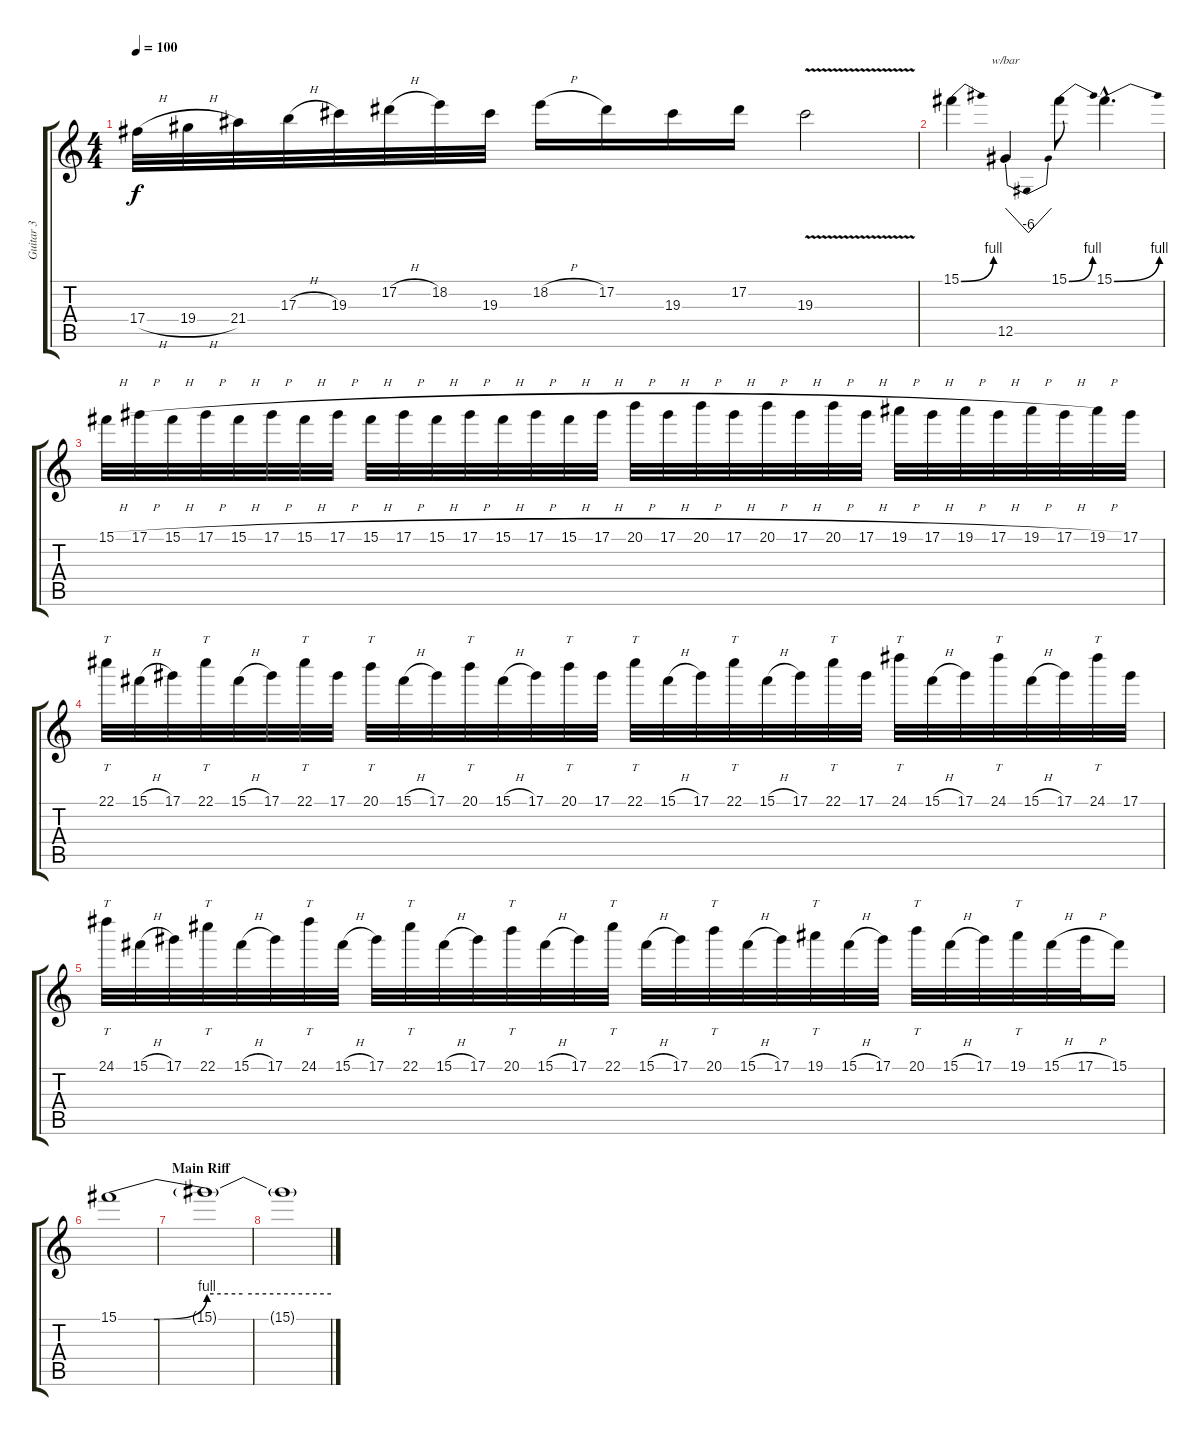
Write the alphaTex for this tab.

\track ("Guitar 3" "Guitar 3") {instrument distortionguitar}
\staff {score tabs}
\tuning (Eb4 Bb3 Gb3 Db3 Ab2 Eb2) {hide}
\ts (4 4)
\tempo 100
\clef g2
\ks c
17.4{h}.32{dy f} 19.4{h}.32 21.4.32 17.3{h}.32 19.3.32 17.2{h}.32 18.2.32 19.3.32 18.2{h}.16 17.2.16 19.3.16 17.2.16 19.3{v}.2 |
15.1{be (bend 0 0 60 4)}.4 12.5.4{tbe (dip default 0 0 30 -24 60 0)} 15.1{be (bend 0 0 60 4)}.8 15.1{be (bend 0 0 60 4) hac}.4{d} |
15.1{h}.32 17.1{h}.32 15.1{h}.32 17.1{h}.32 15.1{h}.32 17.1{h}.32 15.1{h}.32 17.1{h}.32 15.1{h}.32 17.1{h}.32 15.1{h}.32 17.1{h}.32 15.1{h}.32 17.1{h}.32 15.1{h}.32 17.1{h}.32 20.1{h}.32 17.1{h}.32 20.1{h}.32 17.1{h}.32 20.1{h}.32 17.1{h}.32 20.1{h}.32 17.1{h}.32 19.1{h}.32 17.1{h}.32 19.1{h}.32 17.1{h}.32 19.1{h}.32 17.1{h}.32 19.1{h}.32 17.1.32 |
22.1.32{tt} 15.1{h}.32 17.1.32 22.1.32{tt} 15.1{h}.32 17.1.32 22.1.32{tt} 17.1.32 20.1.32{tt} 15.1{h}.32 17.1.32 20.1.32{tt} 15.1{h}.32 17.1.32 20.1.32{tt} 17.1.32 22.1.32{tt} 15.1{h}.32 17.1.32 22.1.32{tt} 15.1{h}.32 17.1.32 22.1.32{tt} 17.1.32 24.1.32{tt} 15.1{h}.32 17.1.32 24.1.32{tt} 15.1{h}.32 17.1.32 24.1.32{tt} 17.1.32 |
24.1.32{tt} 15.1{h}.32 17.1.32 22.1.32{tt} 15.1{h}.32 17.1.32 24.1.32{tt} 15.1{h}.32 17.1.32 22.1.32{tt} 15.1{h}.32 17.1.32 20.1.32{tt} 15.1{h}.32 17.1.32 22.1.32{tt} 15.1{h}.32 17.1.32 20.1.32{tt} 15.1{h}.32 17.1.32 19.1.32{tt} 15.1{h}.32 17.1.32 20.1.32{tt} 15.1{h}.32 17.1.32 19.1.32{tt} 15.1{h}.32 17.1{h}.32 15.1.16 |
\section ("" "")
15.1{be (custom 0 0 10 0 25 4 35 4 60 4)}.1 |
\section ("" "Main Riff")
15.1{t}.1 |
15.1{t}.1
